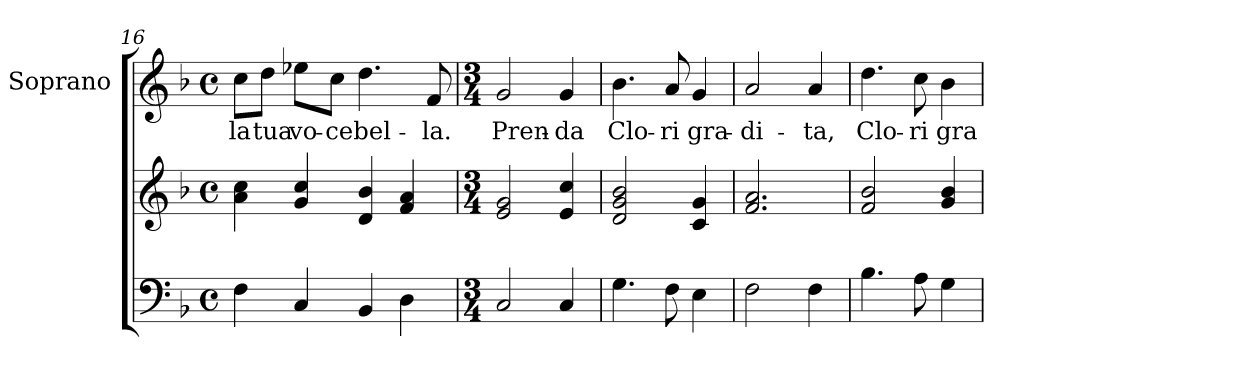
**kern	**kern	**kern	**text
*part2	*part2	*part1	*part1
*staff3	*staff2	*staff1	*staff1
*	*	*I"Soprano	*
*	*	*I'S	*
!!LO:LB:g=z
*clefF4	*clefG2	*clefG2	*
*k[b-]	*k[b-]	*k[b-]	*
*F:	*F:	*F:	*
*M4/4	*M4/4	*M4/4	*
*met(c)	*met(c)	*met(c)	*
=16	=16	=16	=16
4F\	4a\ 4cc\	8cc\L	la
.	.	8dd\J	tua
4C/	4g/ 4cc/	8ee-X\L	vo-
.	.	8cc\J	-ce
4BB-/	4d/ 4b-/	4.dd\	bel-
4D\	4f/ 4a/	.	.
.	.	8f/	-la.
=17	=17	=17	=17
*M3/4	*M3/4	*M3/4	*
2C/	2e/ 2g/	2g/	Pren-
4C/	4e/ 4cc/	4g/	-da
=18	=18	=18	=18
4.G\	2d/ 2g/ 2b-/	4.b-\	Clo-
8F\	.	8a/	-ri
4E\	4c/ 4g/	4g/	gra-
=19	=19	=19	=19
2F\	2.f/ 2.a/	2a/	-di-
4F\	.	4a/	-ta,
=20	=20	=20	=20
4.B-\	2f/ 2b-/	4.dd\	Clo-
8A\	.	8cc\	-ri
4G\	4g/ 4b-/	4b-\	gra-
=	=	=	=
*-	*-	*-	*-
